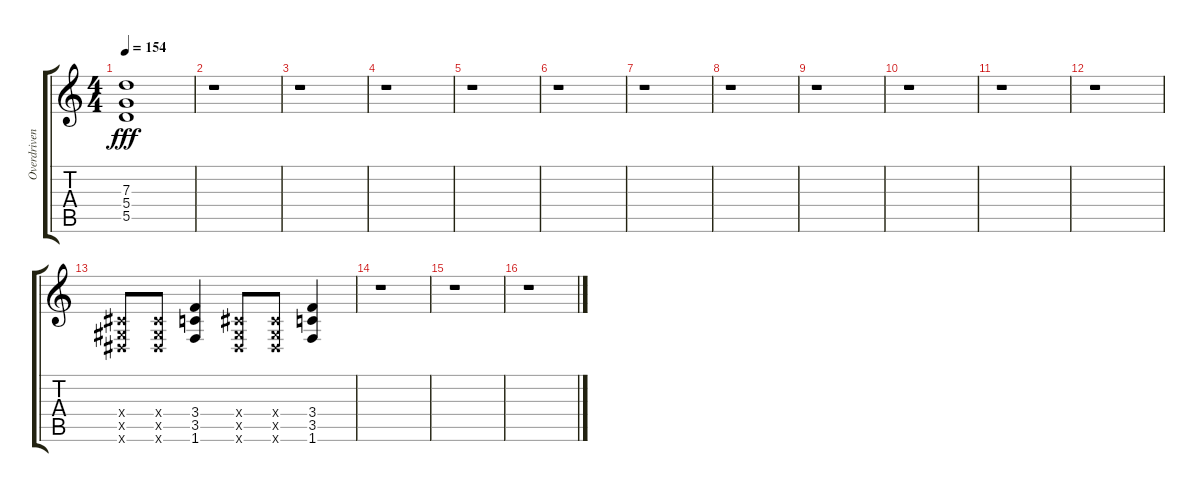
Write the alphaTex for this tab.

\track ("Overdriven Guitar 2" "Overdriven") {instrument distortionguitar}
\staff {score tabs}
\tuning (E4 B3 G3 D3 A2 E2) {hide}
\ts (4 4)
\tempo 154
\clef g2
\ks c
(7.3 5.4 5.5).1{dy fff} |
r.1 |
r.1 |
r.1 |
r.1 |
r.1 |
r.1 |
r.1 |
r.1 |
r.1 |
r.1 |
r.1 |
(-1.4{x} -1.5{x} -1.6{x}).8{instrument overdrivenguitar} (-1.4{x} -1.5{x} -1.6{x}).8 (3.4 3.5 1.6).4 (-1.4{x} -1.5{x} -1.6{x}).8 (-1.4{x} -1.5{x} -1.6{x}).8 (3.4 3.5 1.6).4 |
r.1 |
r.1 |
r.1
